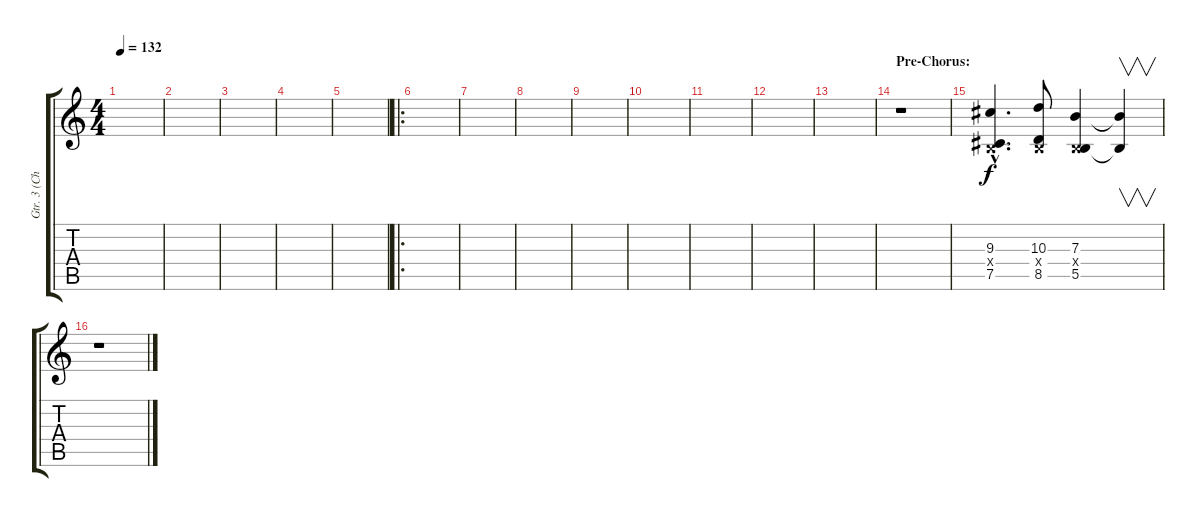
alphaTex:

\track ("Gtr. 3 (Chorus and delay)" "Gtr. 3 (Ch") {instrument distortionguitar}
\staff {score tabs}
\tuning (Db4 Ab3 E3 B2 Gb2 C2) {hide}
\ts (4 4)
\tempo 132
\clef g2
\ks c
|
|
|
|
|
\ro
|
|
|
|
|
|
|
|
\section ("" "Pre-Chorus:")
r.1 |
(9.3{hac} 0.4{hac x} 7.5{hac}).4{d} (10.3 0.4{x} 8.5).8 (7.3 0.4{x} 5.5).4 (7.3{t} 5.5{t}).4{v} |
r.1
